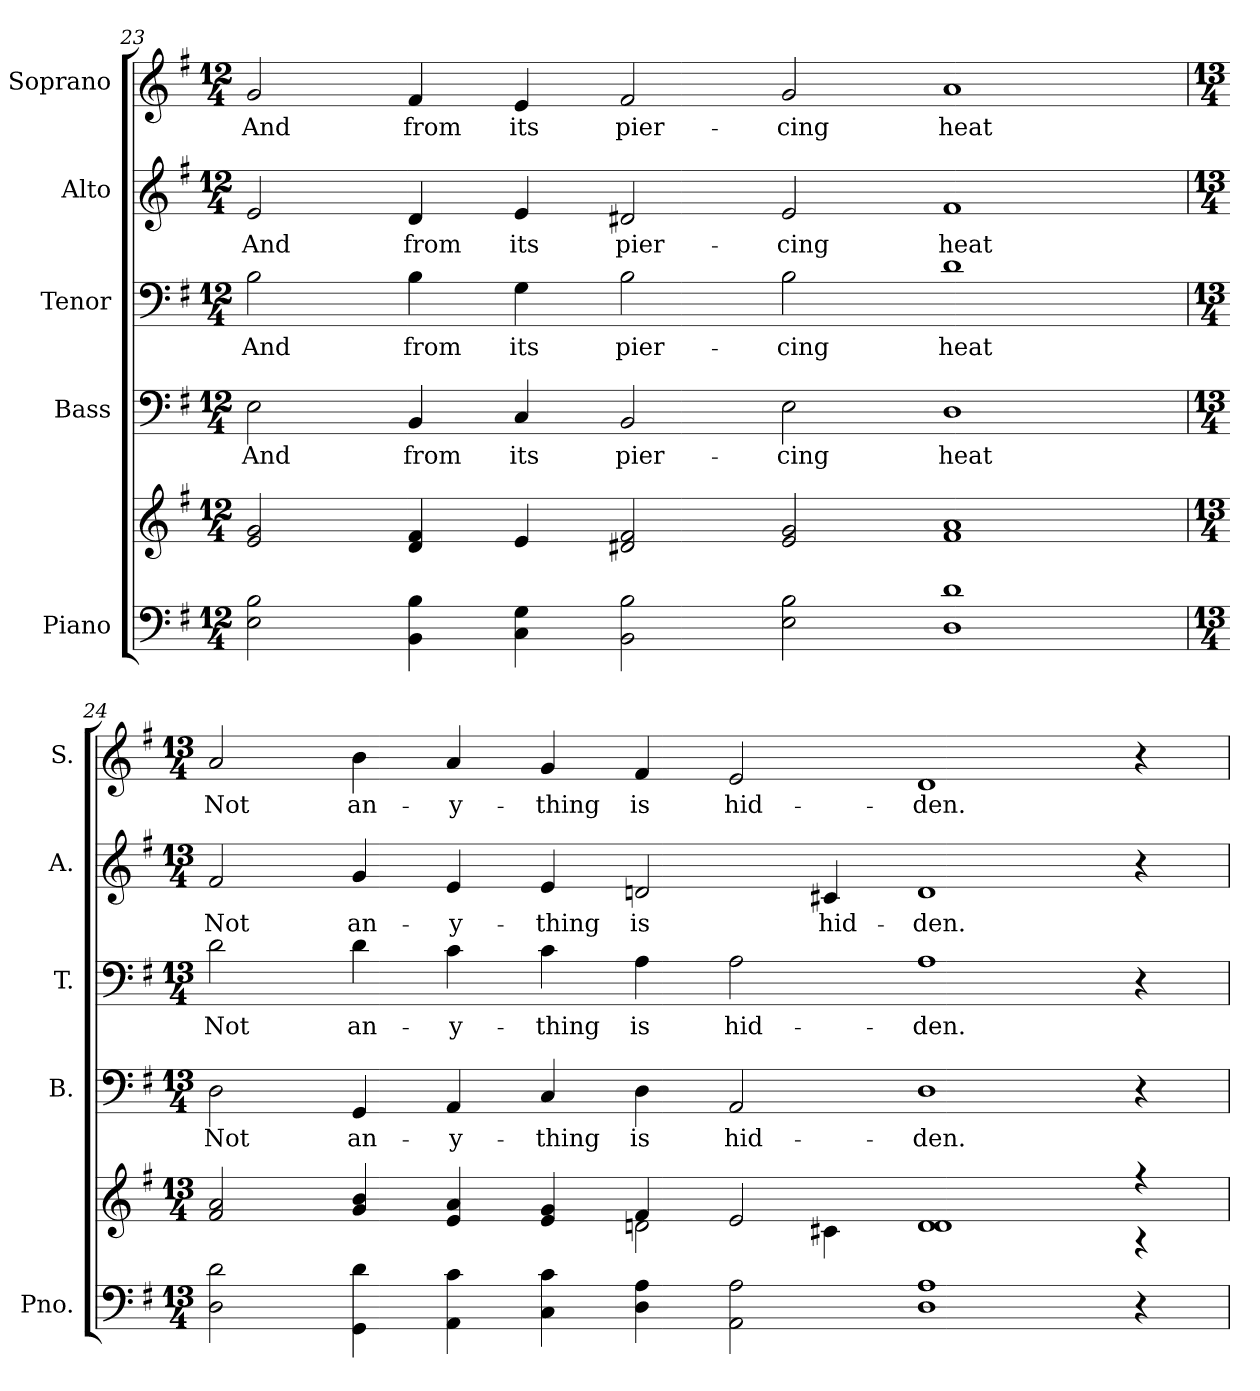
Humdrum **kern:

**kern	**kern	**kern	**text	**kern	**text	**kern	**text	**kern	**text
*part5	*part5	*part4	*part4	*part3	*part3	*part2	*part2	*part1	*part1
*staff6	*staff5	*staff4	*staff4	*staff3	*staff3	*staff2	*staff2	*staff1	*staff1
*I"Piano	*	*I"Bass	*	*I"Tenor	*	*I"Alto	*	*I"Soprano	*
*I'Pno.	*	*I'B.	*	*I'T.	*	*I'A.	*	*I'S.	*
!!LO:PB:g=z
*clefF4	*clefG2	*clefF4	*	*clefF4	*	*clefG2	*	*clefG2	*
*k[f#]	*k[f#]	*k[f#]	*	*k[f#]	*	*k[f#]	*	*k[f#]	*
*G:	*G:	*G:	*	*G:	*	*G:	*	*G:	*
*M12/4	*M12/4	*M12/4	*	*M12/4	*	*M12/4	*	*M12/4	*
=23	=23	=23	=23	=23	=23	=23	=23	=23	=23
!	!	!	!LO:LY:b:color=#000000	!	!	!	!	!	!
!	!	!	!	!	!LO:LY:b:color=#000000	!	!	!	!
!	!	!	!	!	!	!	!LO:LY:b:color=#000000	!	!
!	!	!	!	!	!	!	!	!	!LO:LY:b:color=#000000
2Ei\ 2Bi	2ei/ 2gi	2Ei\	And	2Bi\	And	2ei/	And	2gi/	And
!	!	!	!LO:LY:b:color=#000000	!	!	!	!	!	!
!	!	!	!	!	!LO:LY:b:color=#000000	!	!	!	!
!	!	!	!	!	!	!	!LO:LY:b:color=#000000	!	!
!	!	!	!	!	!	!	!	!	!LO:LY:b:color=#000000
4BBi\ 4Bi	4di/ 4f#i	4BBi/	from	4Bi\	from	4di/	from	4f#i/	from
!	!	!	!LO:LY:b:color=#000000	!	!	!	!	!	!
!	!	!	!	!	!LO:LY:b:color=#000000	!	!	!	!
!	!	!	!	!	!	!	!LO:LY:b:color=#000000	!	!
!	!	!	!	!	!	!	!	!	!LO:LY:b:color=#000000
4Ci\ 4Gi	4ei/	4Ci/	its	4Gi\	its	4ei/	its	4ei/	its
!	!	!	!LO:LY:b:color=#000000	!	!	!	!	!	!
!	!	!	!	!	!LO:LY:b:color=#000000	!	!	!	!
!	!	!	!	!	!	!	!LO:LY:b:color=#000000	!	!
!	!	!	!	!	!	!	!	!	!LO:LY:b:color=#000000
2BBi\ 2Bi	2d#Xi/ 2f#i	2BBi/	pier-	2Bi\	pier-	2d#Xi/	pier-	2f#i/	pier-
!	!	!	!LO:LY:b:color=#000000	!	!	!	!	!	!
!	!	!	!	!	!LO:LY:b:color=#000000	!	!	!	!
!	!	!	!	!	!	!	!LO:LY:b:color=#000000	!	!
!	!	!	!	!	!	!	!	!	!LO:LY:b:color=#000000
2Ei\ 2Bi	2ei/ 2gi	2Ei\	-cing	2Bi\	-cing	2ei/	-cing	2gi/	-cing
!	!	!	!LO:LY:b:color=#000000	!	!	!	!	!	!
!	!	!	!	!	!LO:LY:b:color=#000000	!	!	!	!
!	!	!	!	!	!	!	!LO:LY:b:color=#000000	!	!
!	!	!	!	!	!	!	!	!	!LO:LY:b:color=#000000
1Di 1di	1f#i 1ai	1Di	heat	1di	heat	1f#i	heat	1ai	heat
=24	=24	=24	=24	=24	=24	=24	=24	=24	=24
*M13/4	*M13/4	*M13/4	*	*M13/4	*	*M13/4	*	*M13/4	*
*	*^	*	*	*	*	*	*	*	*
!	!	!	!	!LO:LY:b:color=#000000	!	!	!	!	!	!
!	!	!	!	!	!	!LO:LY:b:color=#000000	!	!	!	!
!	!	!	!	!	!	!	!	!LO:LY:b:color=#000000	!	!
!	!	!	!	!	!	!	!	!	!	!LO:LY:b:color=#000000
2Di\ 2di	2f#i/ 2ai	1ryy	2Di\	Not	2di\	Not	2f#i/	Not	2ai/	Not
!	!	!	!	!LO:LY:b:color=#000000	!	!	!	!	!	!
!	!	!	!	!	!	!LO:LY:b:color=#000000	!	!	!	!
!	!	!	!	!	!	!	!	!LO:LY:b:color=#000000	!	!
!	!	!	!	!	!	!	!	!	!	!LO:LY:b:color=#000000
4GGi\ 4di	4gi/ 4bi	.	4GGi/	an-	4di\	an-	4gi/	an-	4bi\	an-
!	!	!	!	!LO:LY:b:color=#000000	!	!	!	!	!	!
!	!	!	!	!	!	!LO:LY:b:color=#000000	!	!	!	!
!	!	!	!	!	!	!	!	!LO:LY:b:color=#000000	!	!
!	!	!	!	!	!	!	!	!	!	!LO:LY:b:color=#000000
4AAi\ 4ci	4ei/ 4ai	.	4AAi/	-y-	4ci\	-y-	4ei/	-y-	4ai/	-y-
!	!	!	!	!LO:LY:b:color=#000000	!	!	!	!	!	!
!	!	!	!	!	!	!LO:LY:b:color=#000000	!	!	!	!
!	!	!	!	!	!	!	!	!LO:LY:b:color=#000000	!	!
!	!	!	!	!	!	!	!	!	!	!LO:LY:b:color=#000000
4Ci\ 4ci	4ei/ 4gi	4ryy	4Ci/	-thing	4ci\	-thing	4ei/	-thing	4gi/	-thing
!	!	!	!	!LO:LY:b:color=#000000	!	!	!	!	!	!
!	!	!	!	!	!	!LO:LY:b:color=#000000	!	!	!	!
!	!	!	!	!	!	!	!	!LO:LY:b:color=#000000	!	!
!	!	!	!	!	!	!	!	!	!	!LO:LY:b:color=#000000
4Di\ 4Ai	4f#i/	2dni\	4Di\	is	4Ai\	is	2dni/	is	4f#i/	is
!	!	!	!	!LO:LY:b:color=#000000	!	!	!	!	!	!
!	!	!	!	!	!	!LO:LY:b:color=#000000	!	!	!	!
!	!	!	!	!	!	!	!	!	!	!LO:LY:b:color=#000000
2AAi\ 2Ai	2ei/	.	2AAi/	hid-	2Ai\	hid-	.	.	2ei/	hid-
!	!	!	!	!	!	!	!	!LO:LY:b:color=#000000	!	!
.	.	4c#Xi\	.	.	.	.	4c#Xi/	hid-	.	.
!	!	!	!	!LO:LY:b:color=#000000	!	!	!	!	!	!
!	!	!	!	!	!	!LO:LY:b:color=#000000	!	!	!	!
!	!	!	!	!	!	!	!	!LO:LY:b:color=#000000	!	!
!	!	!	!	!	!	!	!	!	!	!LO:LY:b:color=#000000
1Di 1Ai	1di 1di	1ryy	1Di	-den.	1Ai	-den.	1di	-den.	1di	-den.
4r	4r	4r	4r	.	4r	.	4r	.	4r	.
*	*v	*v	*	*	*	*	*	*	*	*
=	=	=	=	=	=	=	=	=	=
*-	*-	*-	*-	*-	*-	*-	*-	*-	*-
